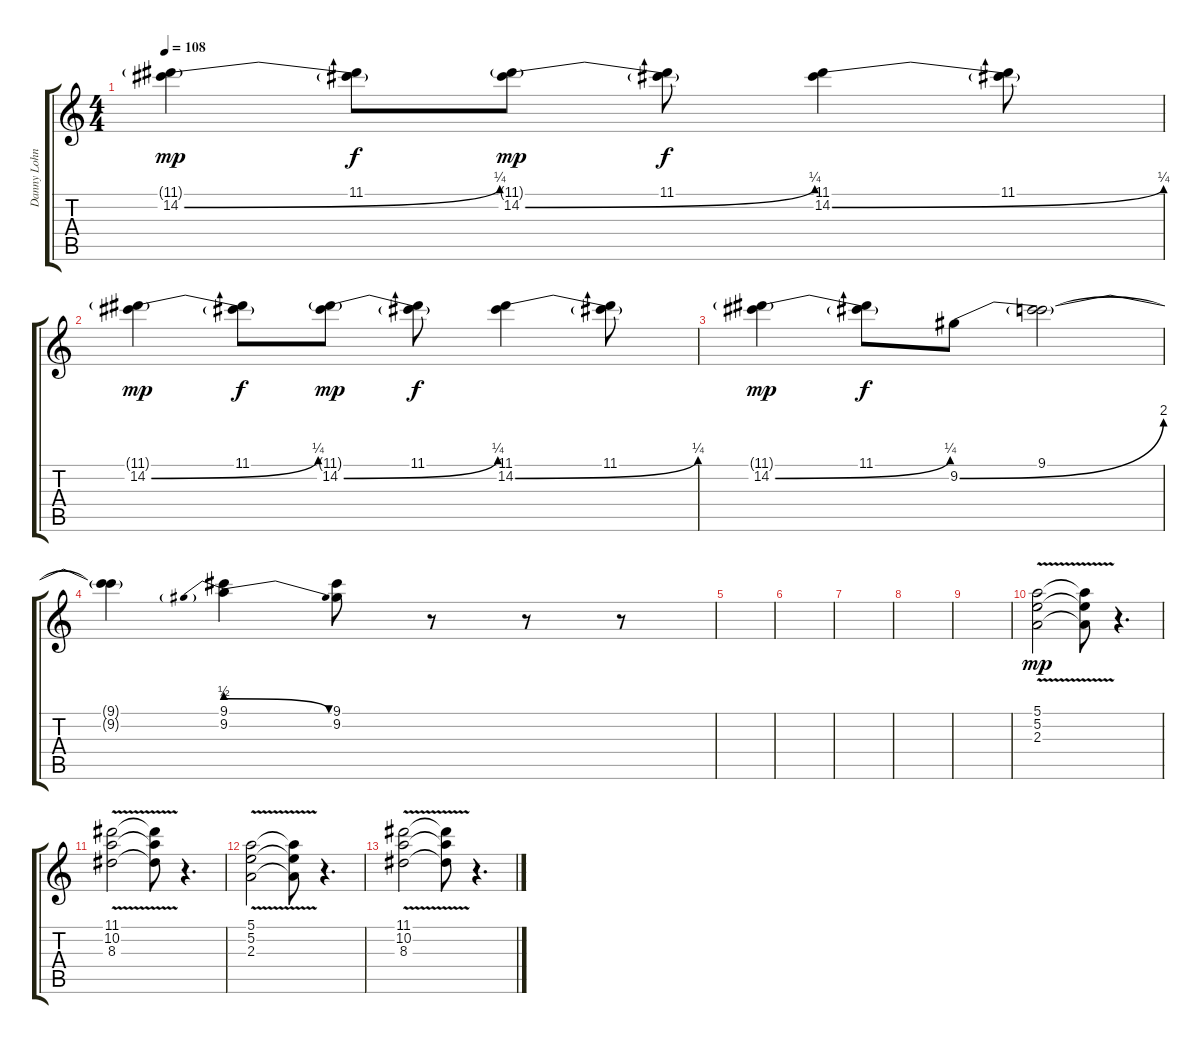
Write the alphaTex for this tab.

\track ("Danny Lohner" "Danny Lohn") {instrument overdrivenguitar}
\staff {score tabs}
\tuning (E4 B3 G3 D3 A2 D2) {hide}
\ts (4 4)
\tempo 108
\clef g2
\ks c
(11.1{g} 14.2{be (bend 0 0 60 1)}).4{dy mp} (11.1 14.2{t}).8{dy f} (11.1{g} 14.2{be (bend 0 0 60 1)}).8{dy mp} (11.1 14.2{t}).8{dy f} (11.1 14.2{be (bend 0 0 60 1)}).4 (11.1 14.2{t}).8 |
(11.1{g} 14.2{be (bend 0 0 60 1)}).4{dy mp} (11.1 14.2{t}).8{dy f} (11.1{g} 14.2{be (bend 0 0 60 1)}).8{dy mp} (11.1 14.2{t}).8{dy f} (11.1 14.2{be (bend 0 0 60 1)}).4 (11.1 14.2{t}).8 |
(11.1{g} 14.2{be (bend 0 0 60 1)}).4{dy mp} (11.1 14.2{t}).8{dy f} 9.2{be (bend 0 0 60 8)}.8 (9.1 9.2{t}).2 |
(9.1{t} 9.2{t}).4 (9.1 9.2{be (prebendrelease 0 2 60 0)}).4 (9.1 9.2).8 r.8 r.8 r.8 |
|
|
|
|
|
(5.1{v} 5.2{v} 2.3{v}).2{dy mp} (5.1{t} 5.2{t} 2.3{t}).8 r.4{d} |
(11.1{v} 10.2{v} 8.3{v}).2 (11.1{t} 10.2{t} 8.3{t}).8 r.4{d} |
(5.1{v} 5.2{v} 2.3{v}).2 (5.1{t} 5.2{t} 2.3{t}).8 r.4{d} |
(11.1{v} 10.2{v} 8.3{v}).2 (11.1{t} 10.2{t} 8.3{t}).8 r.4{d}
